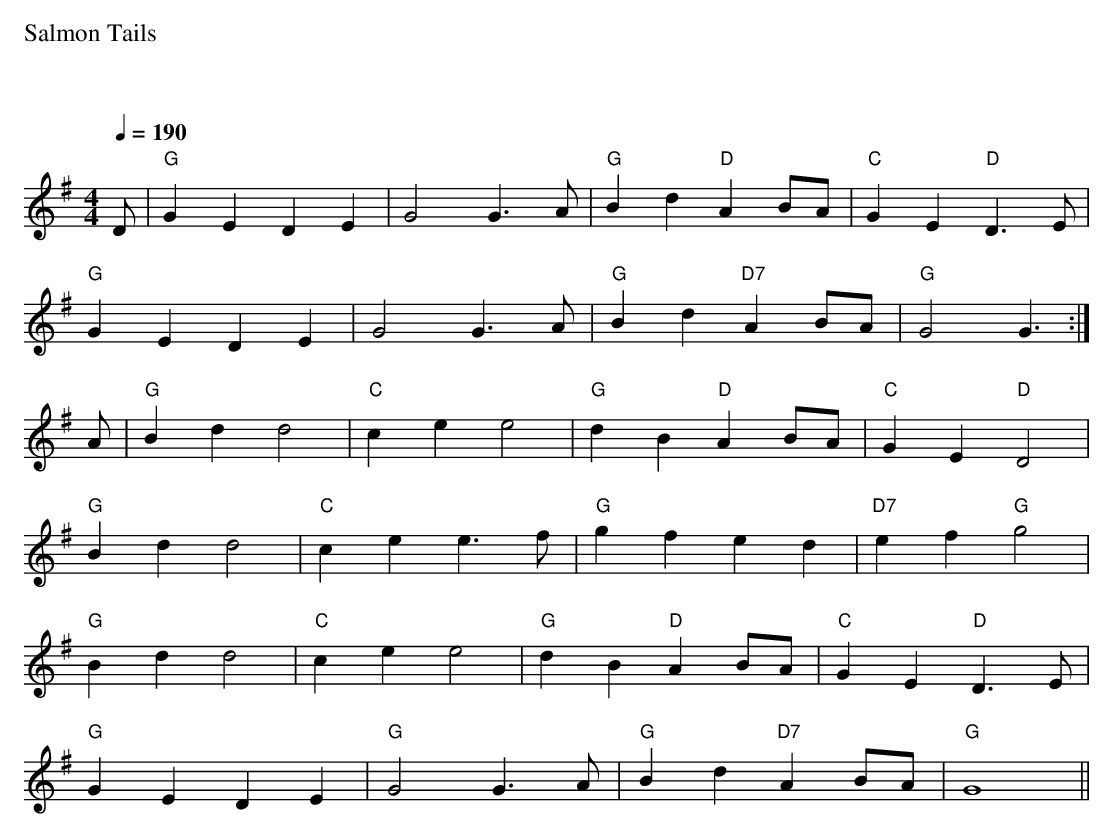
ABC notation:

X:1
M:4/4
L:1/4
Q:1/4=190
%%text
%%text Salmon Tails
%%text
K:G
D/2|"G"GE DE|G2 G3/2A/2|"G"Bd "D"AB/2A/2|"C"GE "D"D3/2E/2|
"G"GE DE|G2 G3/2A/2|"G"Bd "D7"AB/2A/2|"G"G2 G3/2:|
A/2|"G"Bd d2|"C"ce e2|"G"dB "D"AB/2A/2|"C"GE "D"D2|
"G"Bd d2|"C"ce e3/2f/2|"G"gf ed|"D7"ef "G"g2|
"G"Bd d2|"C"ce e2|"G"dB "D"AB/2A/2|"C"GE "D"D3/2E/2|
"G"GE DE|"G"G2 G3/2A/2|"G"Bd "D7"AB/2A/2|"G"G4||
